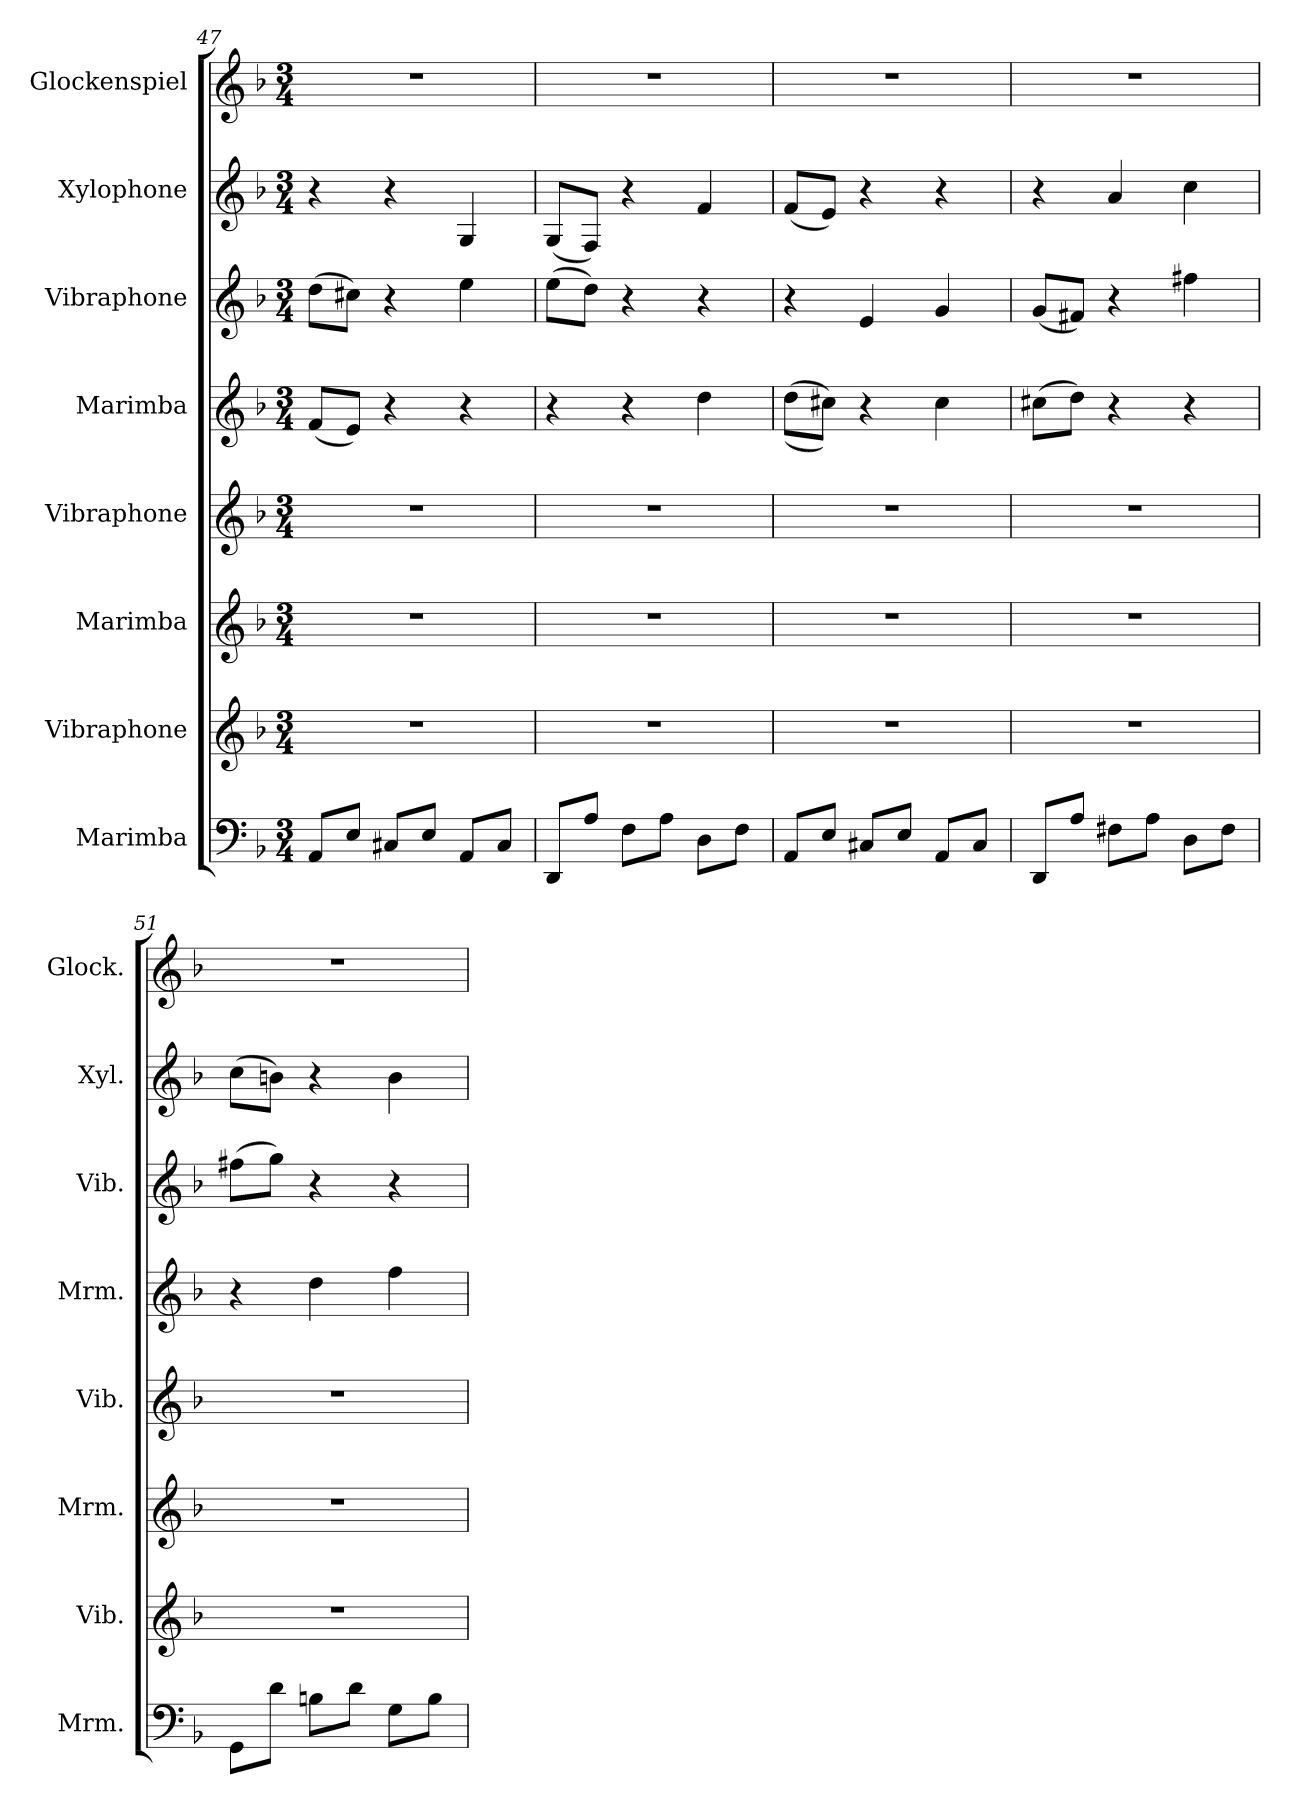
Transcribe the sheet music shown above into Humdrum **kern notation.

**kern	**kern	**kern	**kern	**kern	**kern	**kern	**kern
*part8	*part7	*part6	*part5	*part4	*part3	*part2	*part1
*staff8	*staff7	*staff6	*staff5	*staff4	*staff3	*staff2	*staff1
*I"Marimba	*I"Vibraphone	*I"Marimba	*I"Vibraphone	*I"Marimba	*I"Vibraphone	*I"Xylophone	*I"Glockenspiel
*I'Mrm.	*I'Vib.	*I'Mrm.	*I'Vib.	*I'Mrm.	*I'Vib.	*I'Xyl.	*I'Glock.
*clefF4	*clefG2	*clefG2	*clefG2	*clefG2	*clefG2	*clefG2	*clefG2
*	*	*	*	*	*	*ITrd-7c-12	*ITrd-14c-24
*k[b-]	*k[b-]	*k[b-]	*k[b-]	*k[b-]	*k[b-]	*k[b-]	*k[b-]
*M3/4	*M3/4	*M3/4	*M3/4	*M3/4	*M3/4	*M3/4	*M3/4
=47	=47	=47	=47	=47	=47	=47	=47
8AA/L	2.r	2.r	2.r	(<8f/L	(>8dd\L	4r	2.r
8E/J	.	.	.	8e/J)	8cc#X\J)	.	.
8C#X/L	.	.	.	4r	4r	4r	.
8E/J	.	.	.	.	.	.	.
8AA/L	.	.	.	4r	4ee\	4g/	.
8C#/J	.	.	.	.	.	.	.
=48	=48	=48	=48	=48	=48	=48	=48
8DD/L	2.r	2.r	2.r	4r	(>8ee\L	(<8g/L	2.r
8A/J	.	.	.	.	8dd\J)	8f/J)	.
8F\L	.	.	.	4r	4r	4r	.
8A\J	.	.	.	.	.	.	.
8D\L	.	.	.	4dd\	4r	4ff/	.
8F\J	.	.	.	.	.	.	.
=49	=49	=49	=49	=49	=49	=49	=49
8AA/L	2.r	2.r	2.r	(>(>8dd\L	4r	(<8ff/L	2.r
8E/J	.	.	.	8cc#X\J))	.	8ee/J)	.
8C#X/L	.	.	.	4r	4e/	4r	.
8E/J	.	.	.	.	.	.	.
8AA/L	.	.	.	4cc#\	4g/	4r	.
8C#/J	.	.	.	.	.	.	.
!!LO:LB:g=z
=50	=50	=50	=50	=50	=50	=50	=50
8DD/L	2.r	2.r	2.r	(>8cc#X\L	(<8g/L	4r	2.r
8A/J	.	.	.	8dd\J)	8f#X/J)	.	.
8F#X\L	.	.	.	4r	4r	4aa/	.
8A\J	.	.	.	.	.	.	.
8D\L	.	.	.	4r	4ff#X\	4ccc\	.
8F#\J	.	.	.	.	.	.	.
=51	=51	=51	=51	=51	=51	=51	=51
8GG\L	2.r	2.r	2.r	4r	(>8ff#X\L	(>8ccc\L	2.r
8d\J	.	.	.	.	8gg\J)	8bbn\J)	.
8Bn\L	.	.	.	4dd\	4r	4r	.
8d\J	.	.	.	.	.	.	.
8G\L	.	.	.	4ff\	4r	4bb\	.
8B\J	.	.	.	.	.	.	.
=	=	=	=	=	=	=	=
*-	*-	*-	*-	*-	*-	*-	*-
